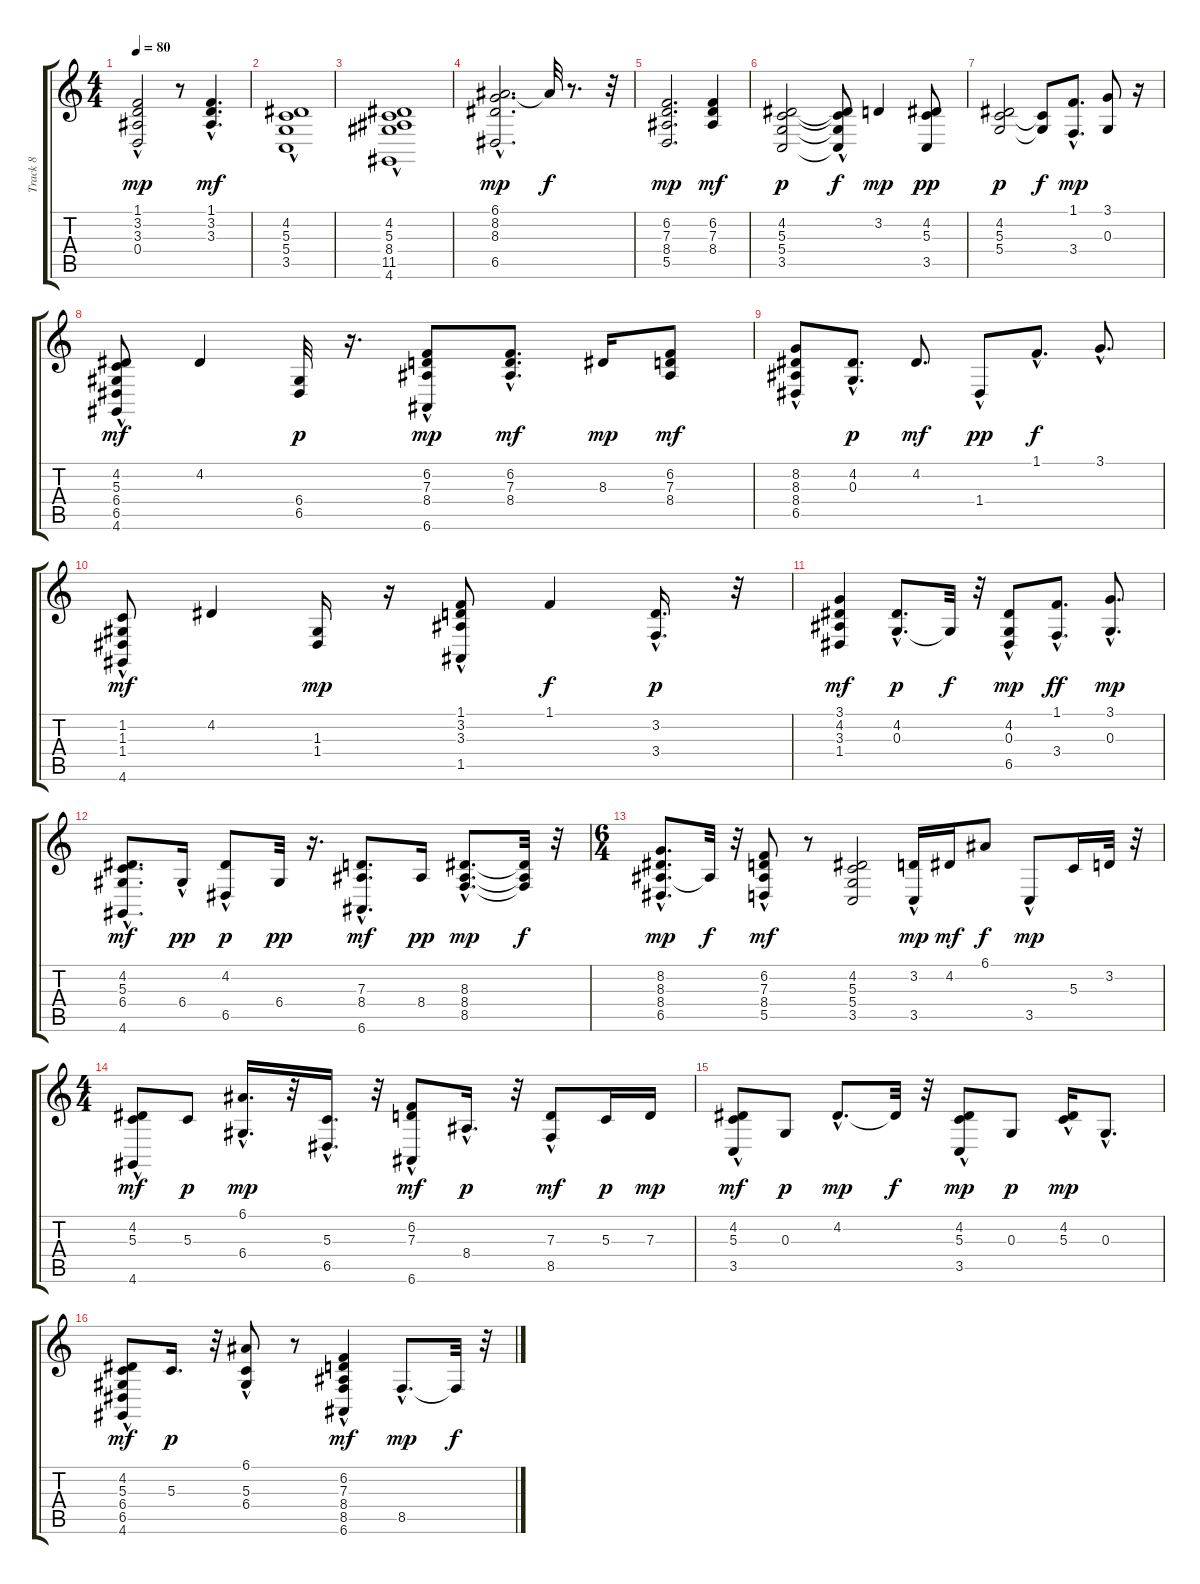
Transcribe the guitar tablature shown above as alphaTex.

\track ("Track 8" "Track 8") {instrument brightacousticpiano}
\staff {score tabs}
\tuning (E4 B3 G3 D3 A2 E2) {hide}
\ts (4 4)
\tempo 80
\clef g2
\ks c
(1.1{hac} 3.2 3.3 0.4).2{dy mp} r.8 (1.1{hac} 3.2{hac} 3.3{hac}).4{d dy mf} |
(4.2 5.3 5.4 3.5{hac}).1 |
(4.2{hac} 5.3{hac} 8.4{hac} 11.5 4.6{hac}).1 |
(6.1{hac} 8.2{hac} 8.3{hac} 6.5{hac}).2{d dy mp} 6.1{t}.32{dy f} r.8{d} r.32 |
(6.2 7.3 8.4 5.5).2{d dy mp} (6.2 7.3 8.4).4{dy mf} |
(4.2 5.3 5.4 3.5).2{dy p} (4.2{hac t} 5.3{hac t} 5.4{t} 3.5{t}).8{dy f} 3.2.4{dy mp} (4.2 5.3 3.5).8{dy pp} |
(4.2 5.3 5.4).2{dy p} (5.3{t} 5.4{t}).8{dy f} (1.1{hac} 3.4).8{d dy mp} (3.1 0.3).8 r.16 |
(4.2{hac} 5.3{hac} 6.4 6.5{hac} 4.6{hac}).8{dy mf} 4.2.4 (6.4 6.5).32{dy p} r.16{d} (6.2{hac} 7.3 8.4{hac} 6.6{hac}).8{dy mp} (6.2{hac} 7.3{hac} 8.4{hac}).8{d dy mf} 8.3.16{dy mp} (6.2 7.3 8.4).8{dy mf} |
(8.2 8.3{hac} 8.4 6.5{hac}).8 (4.2 0.3{hac}).8{d dy p} 4.2.8{d dy mf} 1.4{hac}.8{dy pp} 1.1{hac}.8{d dy f} 3.1{hac}.8{d} |
(1.2{hac} 1.3 1.4 4.6{hac}).8{dy mf} 4.2.4 (1.3 1.4).16{dy mp} r.16 (1.1{hac} 3.2 3.3{hac} 1.5{hac}).8 1.1.4{dy f} (3.2{hac} 3.4{hac}).16{d dy p} r.32 |
(3.1 4.2 3.3 1.4).4{dy mf} (4.2{hac} 0.3{hac}).8{d dy p} 0.3{t}.32{dy f} r.32 (4.2 0.3 6.5{hac}).8{dy mp} (1.1{hac} 3.4).8{d dy ff} (3.1{hac} 0.3).8{d dy mp} |
(4.2{hac} 5.3{hac} 6.4 4.6{hac}).8{d dy mf} 6.4{hac}.16{dy pp} (4.2{hac} 6.5{hac}).8{dy p} 6.4.32{dy pp} r.16{d} (7.3{hac} 8.4 6.6{hac}).8{d dy mf} 8.4.16{dy pp} (8.3{hac} 8.4{hac} 8.5{hac}).8{d dy mp} (8.3{t} 8.4{t} 8.5{t}).32{dy f} r.32 |
\ts (6 4)
(8.2{hac} 8.3{hac} 8.4{hac} 6.5).8{d dy mp} 8.4{t}.32{dy f} r.32 (6.2 7.3{hac} 8.4 5.5).8{dy mf} r.8 (4.2 5.3 5.4 3.5).2 (3.2{hac} 3.5).16{dy mp} 4.2.16{dy mf} 6.1.8{dy f} 3.5{hac}.8{dy mp} 5.3.16 3.2.32 r.32 |
\ts (4 4)
(4.2{hac} 5.3 4.6{hac}).8{dy mf} 5.3.8{dy p} (6.1{hac} 6.4{hac}).16{d dy mp} r.32 (5.3 6.5{hac}).16{d} r.32 (6.2{hac} 7.3{hac} 6.6).8{dy mf} 8.4{hac}.16{d dy p} r.32 (7.3 8.5{hac}).8{dy mf} 5.3.16{dy p} 7.3.16{dy mp} |
(4.2{hac} 5.3{hac} 3.5{hac}).8{dy mf} 0.3.8{dy p} 4.2{hac}.8{d dy mp} 4.2{t}.32{dy f} r.32 (4.2 5.3 3.5{hac}).8{dy mp} 0.3.8{dy p} (4.2{hac} 5.3{hac}).16{dy mp} 0.3{hac}.8{d} |
(4.2{hac} 5.3{hac} 6.4 6.5{hac} 4.6{hac}).8{dy mf} 5.3.16{d dy p} r.32 (6.1 5.3{hac} 6.4).8 r.8 (6.2{hac} 7.3{hac} 8.4{hac} 8.5{hac} 6.6{hac}).4{dy mf} 8.5{hac}.8{d dy mp} 8.5{t}.32{dy f} r.32
